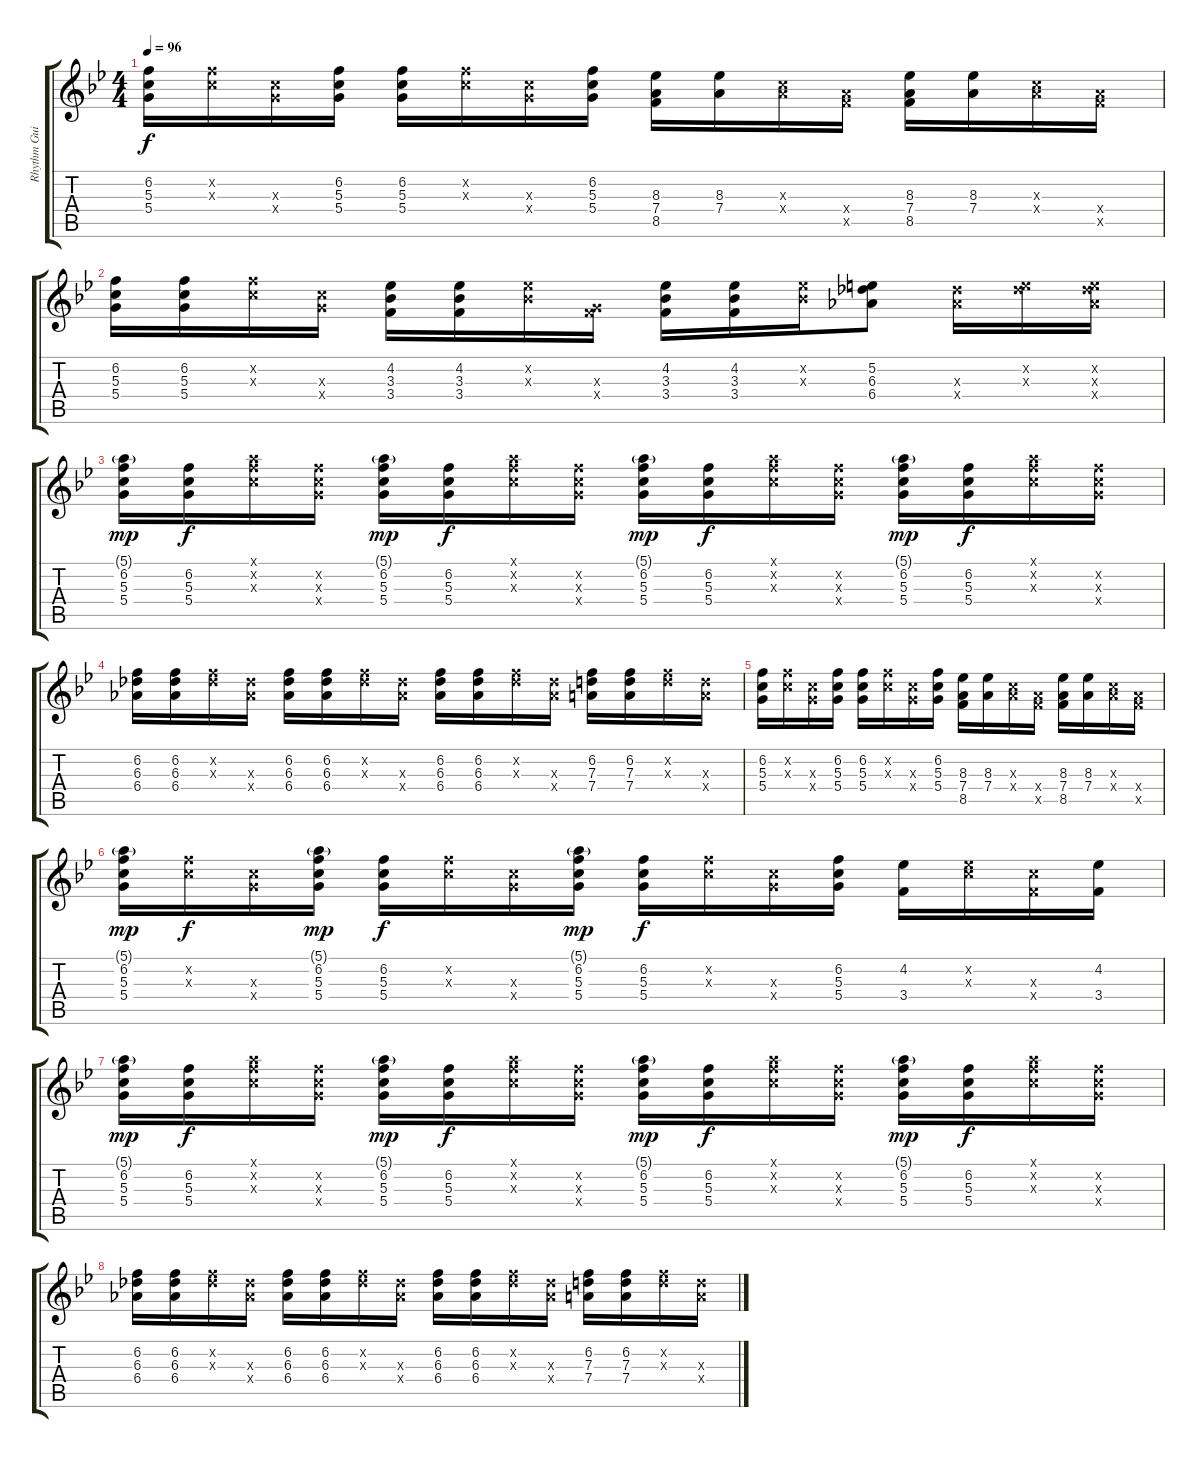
\track ("Rhythm Guitar" "Rhythm Gui") {instrument acousticguitarnylon}
\staff {score tabs}
\tuning (E4 B3 G3 D3 A2 E2) {hide}
\ts (4 4)
\tempo 96
\clef g2
\ks bb
(6.2 5.3 5.4).16{dy f} (6.2{x} 5.3{x}).16 (5.3{x} 5.4{x}).16 (6.2 5.3 5.4).16 (6.2 5.3 5.4).16 (6.2{x} 5.3{x}).16 (5.3{x} 5.4{x}).16 (6.2 5.3 5.4).16 (8.3 7.4 8.5).16 (8.3 7.4).16 (5.3{x} 7.4{x}).16 (7.4{x} 8.5{x}).16 (8.3 7.4 8.5).16 (8.3 7.4).16 (5.3{x} 7.4{x}).16 (7.4{x} 8.5{x}).16 |
(6.2 5.3 5.4).16 (6.2 5.3 5.4).16 (6.2{x} 5.3{x}).16 (5.3{x} 5.4{x}).16 (4.2 3.3 3.4).16 (4.2 3.3 3.4).16 (4.2{x} 3.3{x}).16 (0.3{x} 3.4{x}).16 (4.2 3.3 3.4).16 (4.2 3.3 3.4).16 (4.2{x} 3.3{x}).16 (5.2 6.3 6.4).8 (6.3{x} 6.4{x}).16 (5.2{x} 6.3{x}).16 (5.2{x} 6.3{x} 6.4{x}).16 |
(5.1{g} 6.2 5.3 5.4).16{dy mp} (6.2 5.3 5.4).16{dy f} (5.1{x} 6.2{x} 5.3{x}).16 (6.2{x} 5.3{x} 5.4{x}).16 (5.1{g} 6.2 5.3 5.4).16{dy mp} (6.2 5.3 5.4).16{dy f} (5.1{x} 6.2{x} 5.3{x}).16 (6.2{x} 5.3{x} 5.4{x}).16 (5.1{g} 6.2 5.3 5.4).16{dy mp} (6.2 5.3 5.4).16{dy f} (5.1{x} 6.2{x} 5.3{x}).16 (6.2{x} 5.3{x} 5.4{x}).16 (5.1{g} 6.2 5.3 5.4).16{dy mp} (6.2 5.3 5.4).16{dy f} (5.1{x} 6.2{x} 5.3{x}).16 (6.2{x} 5.3{x} 5.4{x}).16 |
(6.2 6.3 6.4).16 (6.2 6.3 6.4).16 (6.2{x} 6.3{x}).16 (6.3{x} 6.4{x}).16 (6.2 6.3 6.4).16 (6.2 6.3 6.4).16 (6.2{x} 6.3{x}).16 (6.3{x} 6.4{x}).16 (6.2 6.3 6.4).16 (6.2 6.3 6.4).16 (6.2{x} 6.3{x}).16 (6.3{x} 6.4{x}).16 (6.2 7.3 7.4).16 (6.2 7.3 7.4).16 (6.2{x} 7.3{x}).16 (7.3{x} 7.4{x}).16 |
(6.2 5.3 5.4).16 (6.2{x} 5.3{x}).16 (5.3{x} 5.4{x}).16 (6.2 5.3 5.4).16 (6.2 5.3 5.4).16 (6.2{x} 5.3{x}).16 (5.3{x} 5.4{x}).16 (6.2 5.3 5.4).16 (8.3 7.4 8.5).16 (8.3 7.4).16 (5.3{x} 7.4{x}).16 (7.4{x} 8.5{x}).16 (8.3 7.4 8.5).16 (8.3 7.4).16 (5.3{x} 7.4{x}).16 (7.4{x} 8.5{x}).16 |
(5.1{g} 6.2 5.3 5.4).16{dy mp} (6.2{x} 5.3{x}).16{dy f} (5.3{x} 5.4{x}).16 (5.1{g} 6.2 5.3 5.4).16{dy mp} (6.2 5.3 5.4).16{dy f} (6.2{x} 5.3{x}).16 (5.3{x} 5.4{x}).16 (5.1{g} 6.2 5.3 5.4).16{dy mp} (6.2 5.3 5.4).16{dy f} (6.2{x} 5.3{x}).16 (5.3{x} 5.4{x}).16 (6.2 5.3 5.4).16 (4.2 3.4).16 (4.2{x} 5.3{x}).16 (5.3{x} 3.4{x}).16 (4.2 3.4).16 |
(5.1{g} 6.2 5.3 5.4).16{dy mp} (6.2 5.3 5.4).16{dy f} (5.1{x} 6.2{x} 5.3{x}).16 (6.2{x} 5.3{x} 5.4{x}).16 (5.1{g} 6.2 5.3 5.4).16{dy mp} (6.2 5.3 5.4).16{dy f} (5.1{x} 6.2{x} 5.3{x}).16 (6.2{x} 5.3{x} 5.4{x}).16 (5.1{g} 6.2 5.3 5.4).16{dy mp} (6.2 5.3 5.4).16{dy f} (5.1{x} 6.2{x} 5.3{x}).16 (6.2{x} 5.3{x} 5.4{x}).16 (5.1{g} 6.2 5.3 5.4).16{dy mp} (6.2 5.3 5.4).16{dy f} (5.1{x} 6.2{x} 5.3{x}).16 (6.2{x} 5.3{x} 5.4{x}).16 |
(6.2 6.3 6.4).16 (6.2 6.3 6.4).16 (6.2{x} 6.3{x}).16 (6.3{x} 6.4{x}).16 (6.2 6.3 6.4).16 (6.2 6.3 6.4).16 (6.2{x} 6.3{x}).16 (6.3{x} 6.4{x}).16 (6.2 6.3 6.4).16 (6.2 6.3 6.4).16 (6.2{x} 6.3{x}).16 (6.3{x} 6.4{x}).16 (6.2 7.3 7.4).16 (6.2 7.3 7.4).16 (6.2{x} 7.3{x}).16 (7.3{x} 7.4{x}).16
